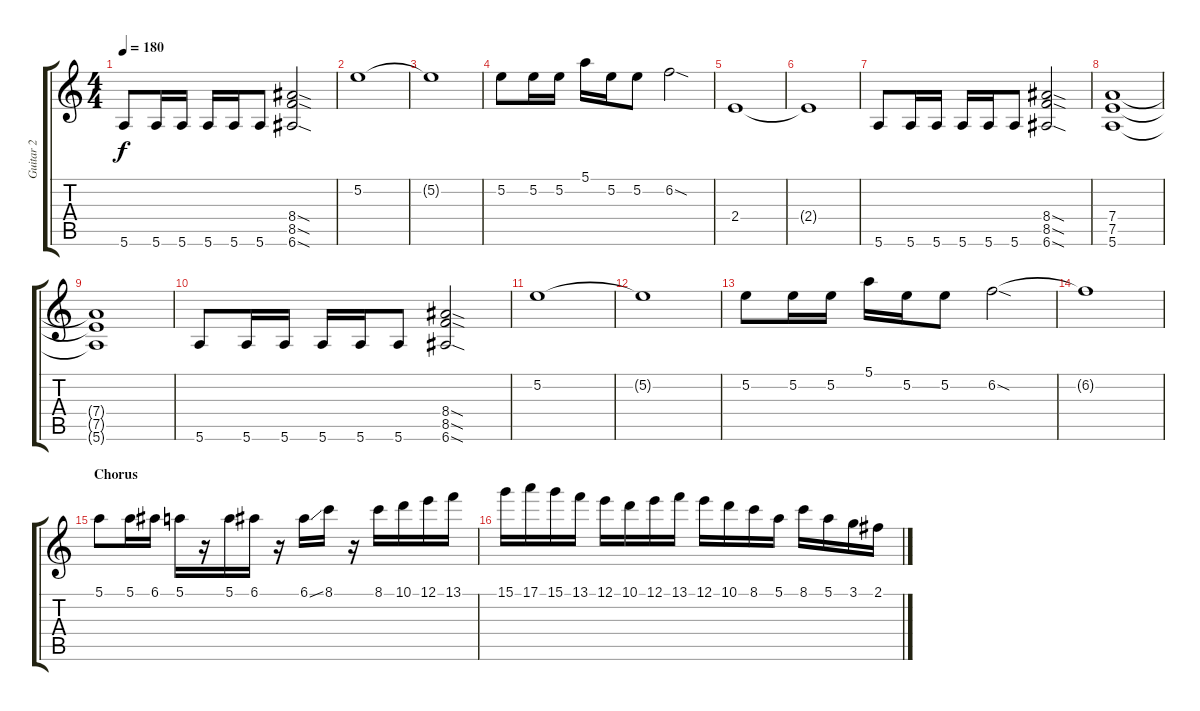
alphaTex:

\track ("Guitar 2" "Guitar 2") {instrument distortionguitar}
\staff {score tabs}
\tuning (E4 B3 G3 D3 A2 E2) {hide}
\ts (4 4)
\tempo 180
\clef g2
\ks c
5.6.8{dy f} 5.6.16 5.6.16 5.6.16 5.6.16 5.6.8 (8.4{sod} 8.5{sod} 6.6{sod}).2 |
5.2.1 |
5.2{t}.1 |
5.2.8 5.2.16 5.2.16 5.1.16 5.2.16 5.2.8 6.2{sod}.2 |
2.4.1 |
2.4{t}.1 |
5.6.8 5.6.16 5.6.16 5.6.16 5.6.16 5.6.8 (8.4{sod} 8.5{sod} 6.6{sod}).2 |
(7.4 7.5 5.6).1 |
(7.4{t} 7.5{t} 5.6{t}).1 |
5.6.8 5.6.16 5.6.16 5.6.16 5.6.16 5.6.8 (8.4{sod} 8.5{sod} 6.6{sod}).2 |
5.2.1 |
5.2{t}.1 |
5.2.8 5.2.16 5.2.16 5.1.16 5.2.16 5.2.8 6.2{sod}.2 |
6.2{t}.1 |
\section ("" "Chorus")
5.1.8 5.1.16 6.1.16 5.1.16 r.16 5.1.16 6.1.16 r.16 6.1{ss}.16 8.1.16 r.16 8.1.16 10.1.16 12.1.16 13.1.16 |
15.1.16 17.1.16 15.1.16 13.1.16 12.1.16 10.1.16 12.1.16 13.1.16 12.1.16 10.1.16 8.1.16 5.1.16 8.1.16 5.1.16 3.1.16 2.1.16
